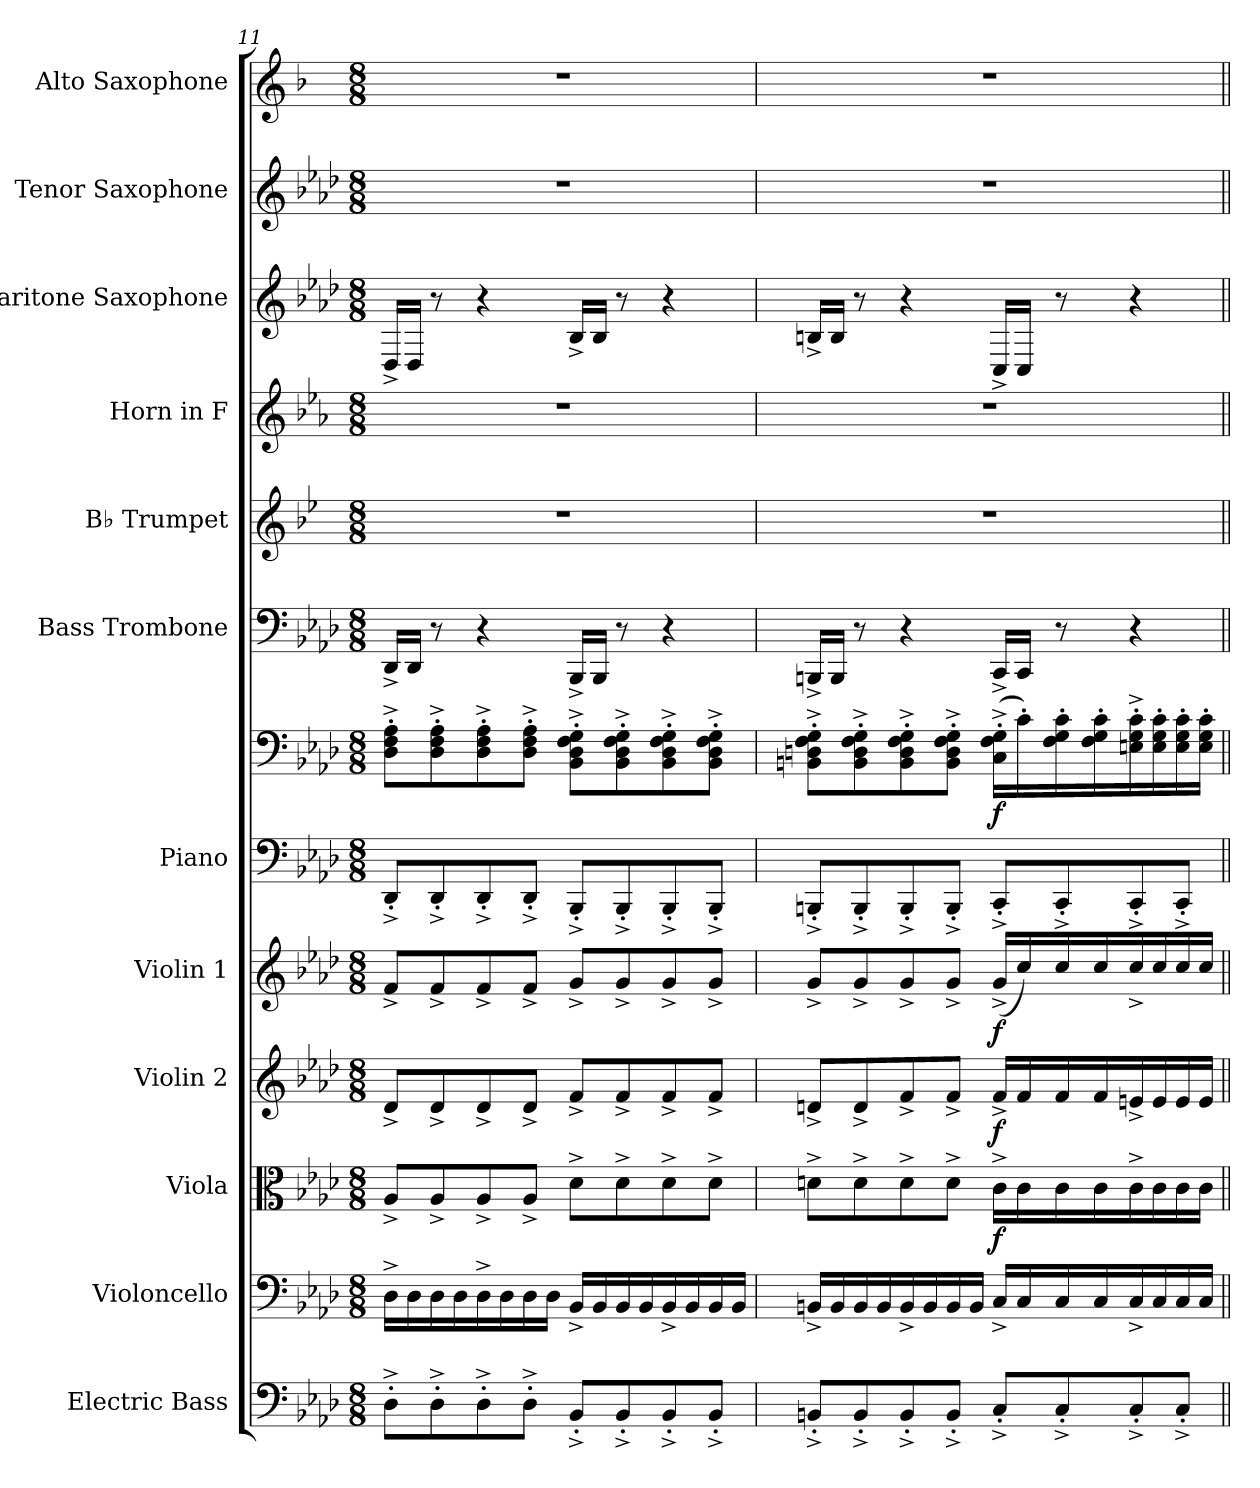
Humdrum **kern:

**kern	**kern	**kern	**dynam	**kern	**dynam	**kern	**dynam	**kern	**kern	**dynam	**kern	**kern	**kern	**kern	**kern	**kern
*part12	*part11	*part10	*part10	*part9	*part9	*part8	*part8	*part7	*part7	*part7	*part6	*part5	*part4	*part3	*part2	*part1
*staff13	*staff12	*staff11	*staff11	*staff10	*staff10	*staff9	*staff9	*staff8	*staff7	*staff7/8	*staff6	*staff5	*staff4	*staff3	*staff2	*staff1
*I"Electric Bass	*I"Violoncello	*I"Viola	*	*I"Violin 2	*	*I"Violin 1	*	*I"Piano	*	*	*I"Bass Trombone	*I"B♭ Trumpet	*I"Horn in F	*I"Baritone Saxophone	*I"Tenor Saxophone	*I"Alto Saxophone
*I'El. B.	*I'Vc.	*I'Vla.	*	*I'Vln. 2	*	*I'Vln. 1	*	*I'Pno.	*	*	*I'B. Tbn.	*I'B♭ Tpt.	*	*I'Bar. Sax.	*I'T. Sax.	*I'A. Sax.
*clefF4	*clefF4	*clefC3	*	*clefG2	*	*clefG2	*	*clefF4	*clefF4	*	*clefF4	*clefG2	*clefG2	*clefG2	*clefG2	*clefG2
*ITrd7c12	*	*	*	*	*	*	*	*	*	*	*	*ITrd1c2	*ITrd4c7	*ITrd12c21	*ITrd8c14	*ITrd5c9
*k[b-e-a-d-]	*k[b-e-a-d-]	*k[b-e-a-d-]	*	*k[b-e-a-d-]	*	*k[b-e-a-d-]	*	*k[b-e-a-d-]	*k[b-e-a-d-]	*	*k[b-e-a-d-]	*k[b-e-a-d-]	*k[b-e-a-d-]	*k[b-e-a-d-]	*k[b-e-a-d-]	*k[b-e-a-d-]
*M8/8	*M8/8	*M8/8	*	*M8/8	*	*M8/8	*	*M8/8	*M8/8	*	*M8/8	*M8/8	*M8/8	*M8/8	*M8/8	*M8/8
=11	=11	=11	=11	=11	=11	=11	=11	=11	=11	=11	=11	=11	=11	=11	=11	=11
8DD-'^\L	16D-^\LL	8A-^/L	.	8d-^/L	.	8f^/L	.	8DD-'^/L	8D-\'^ 8F\'^ 8A-\'^L	.	16DD-^/LL	1r	1r	16DD-^/LL	1r	1r
.	16D-\	.	.	.	.	.	.	.	.	.	16DD-/JJ	.	.	16DD-/JJ	.	.
8DD-'^\	16D-\	8A-^/	.	8d-^/	.	8f^/	.	8DD-'^/	8D-\'^ 8F\'^ 8A-\'^	.	8r	.	.	8r	.	.
.	16D-\	.	.	.	.	.	.	.	.	.	.	.	.	.	.	.
8DD-'^\	16D-^\	8A-^/	.	8d-^/	.	8f^/	.	8DD-'^/	8D-\'^ 8F\'^ 8A-\'^	.	4r	.	.	4r	.	.
.	16D-\	.	.	.	.	.	.	.	.	.	.	.	.	.	.	.
8DD-'^\J	16D-\	8A-^/J	.	8d-^/J	.	8f^/J	.	8DD-'^/J	8D-\'^ 8F\'^ 8A-\'^J	.	.	.	.	.	.	.
.	16D-\JJ	.	.	.	.	.	.	.	.	.	.	.	.	.	.	.
8BBB-'^/L	16BB-^/LL	8d-^\L	.	8f^/L	.	8g^/L	.	8BBB-'^/L	8BB-\'^ 8D-\'^ 8F\'^ 8G\'^L	.	16BBB-^/LL	.	.	16BB-^/LL	.	.
.	16BB-/	.	.	.	.	.	.	.	.	.	16BBB-/JJ	.	.	16BB-/JJ	.	.
8BBB-'^/	16BB-/	8d-^\	.	8f^/	.	8g^/	.	8BBB-'^/	8BB-\'^ 8D-\'^ 8F\'^ 8G\'^	.	8r	.	.	8r	.	.
.	16BB-/	.	.	.	.	.	.	.	.	.	.	.	.	.	.	.
8BBB-'^/	16BB-^/	8d-^\	.	8f^/	.	8g^/	.	8BBB-'^/	8BB-\'^ 8D-\'^ 8F\'^ 8G\'^	.	4r	.	.	4r	.	.
.	16BB-/	.	.	.	.	.	.	.	.	.	.	.	.	.	.	.
8BBB-'^/J	16BB-/	8d-^\J	.	8f^/J	.	8g^/J	.	8BBB-'^/J	8BB-\'^ 8D-\'^ 8F\'^ 8G\'^J	.	.	.	.	.	.	.
.	16BB-/JJ	.	.	.	.	.	.	.	.	.	.	.	.	.	.	.
=12	=12	=12	=12	=12	=12	=12	=12	=12	=12	=12	=12	=12	=12	=12	=12	=12
8BBBn'^/L	16BBn^/LL	8dn^\L	.	8dn^/L	.	8g^/L	.	8BBBn'^/L	8BBn\'^ 8Dn\'^ 8F\'^ 8G\'^L	.	16BBBn^/LL	1r	1r	16BBn^/LL	1r	1r
.	16BB/	.	.	.	.	.	.	.	.	.	16BBB/JJ	.	.	16BB/JJ	.	.
8BBB'^/	16BB/	8d^\	.	8d^/	.	8g^/	.	8BBB'^/	8BB\'^ 8D\'^ 8F\'^ 8G\'^	.	8r	.	.	8r	.	.
.	16BB/	.	.	.	.	.	.	.	.	.	.	.	.	.	.	.
8BBB'^/	16BB^/	8d^\	.	8f^/	.	8g^/	.	8BBB'^/	8BB\'^ 8D\'^ 8F\'^ 8G\'^	.	4r	.	.	4r	.	.
.	16BB/	.	.	.	.	.	.	.	.	.	.	.	.	.	.	.
8BBB'^/J	16BB/	8d^\J	.	8f^/J	.	8g^/J	.	8BBB'^/J	8BB\'^ 8D\'^ 8F\'^ 8G\'^J	.	.	.	.	.	.	.
.	16BB/JJ	.	.	.	.	.	.	.	.	.	.	.	.	.	.	.
!	!	!	!LO:DY:b	!	!LO:DY:b	!	!LO:DY:b	!	!	!LO:DY:b	!	!	!	!	!	!
8CC'^/L	16C^/LL	16c^\LL	f	16f^/LL	f	(<16g^/LL	f	8CC'^/L	(>16C\'^ 16F\'^ 16G\'^LL	f	16CC^/LL	.	.	16CC^/LL	.	.
.	16C/	16c\	.	16f/	.	16cc/)	.	.	16c'\)	.	16CC/JJ	.	.	16CC/JJ	.	.
8CC'^/	16C/	16c\	.	16f/	.	16cc/	.	8CC'^/	16F\' 16G\' 16c\'	.	8r	.	.	8r	.	.
.	16C/	16c\	.	16f/	.	16cc/	.	.	16F\' 16G\' 16c\'	.	.	.	.	.	.	.
8CC'^/	16C^/	16c^\	.	16en^/	.	16cc^/	.	8CC'^/	16En\'^ 16G\'^ 16c\'^	.	4r	.	.	4r	.	.
.	16C/	16c\	.	16e/	.	16cc/	.	.	16E\' 16G\' 16c\'	.	.	.	.	.	.	.
8CC'^/J	16C/	16c\	.	16e/	.	16cc/	.	8CC'^/J	16E\' 16G\' 16c\'	.	.	.	.	.	.	.
.	16C/JJ	16c\JJ	.	16e/JJ	.	16cc/JJ	.	.	16E\' 16G\' 16c\'JJ	.	.	.	.	.	.	.
=||	=||	=||	=||	=||	=||	=||	=||	=||	=||	=||	=||	=||	=||	=||	=||	=||
*-	*-	*-	*-	*-	*-	*-	*-	*-	*-	*-	*-	*-	*-	*-	*-	*-
